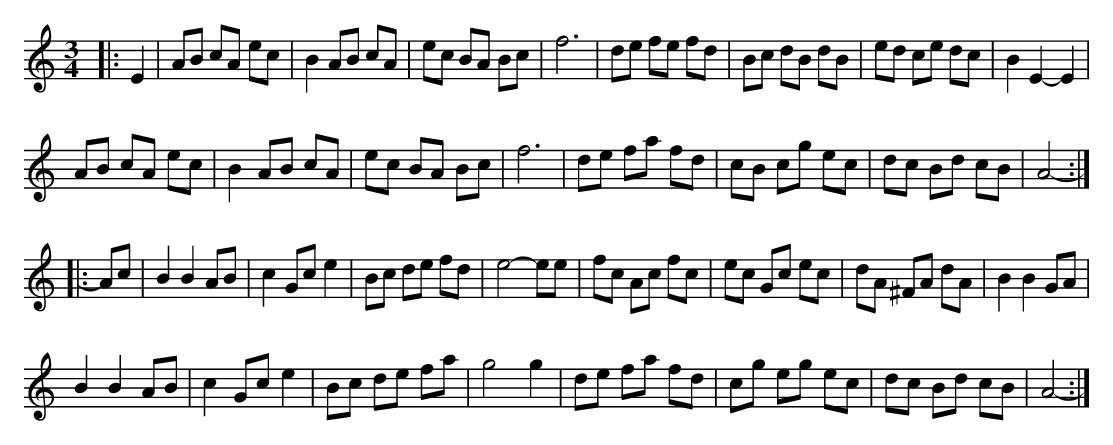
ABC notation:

X:1
M:3/4
K:Amin
|:E2|AB cA ec|B2 AB cA|ec BA Bc|f6|de fe fd|Bc dB dB|ed ce dc|B2 E2- E2|
AB cA ec|B2 AB cA|ec BA Bc|f6|de fa fd|cB cg ec|dc Bd cB|A4-:|
|:Ac|B2 B2 AB|c2 Gc e2|Bc de fd|e4- ee|fc Ac fc|ec Gc ec|dA ^FA dA|B2 B2 GA|
B2 B2 AB|c2 Gc e2|Bc de fa|g4 g2|de fa fd|cg eg ec|dc Bd cB|A4-:|
